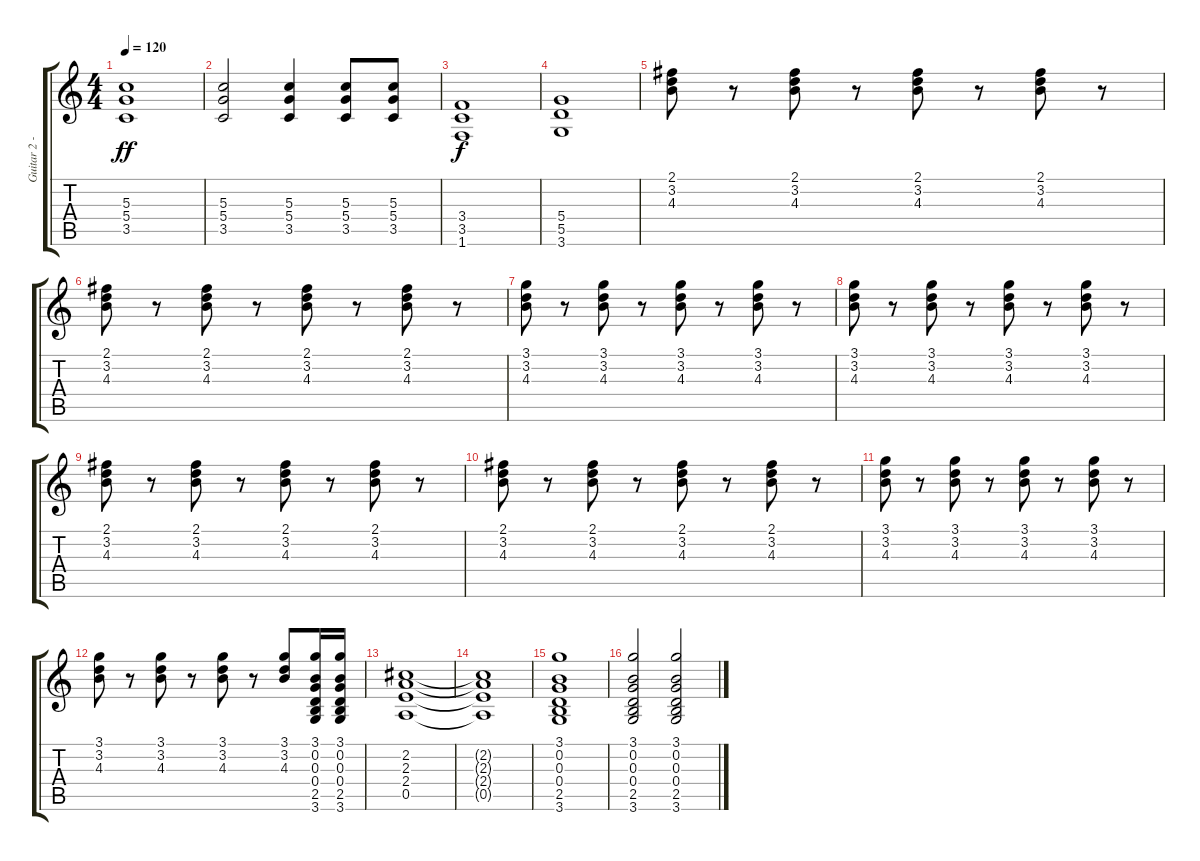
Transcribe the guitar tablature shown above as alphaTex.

\track ("Guitar 2 - Jerry Harrison" "Guitar 2 -") {instrument overdrivenguitar}
\staff {score tabs}
\tuning (E4 B3 G3 D3 A2 E2) {hide}
\ts (4 4)
\tempo 120
\clef g2
\ks c
(5.3 5.4 3.5).1{dy ff} |
(5.3 5.4 3.5).2 (5.3 5.4 3.5).4 (5.3 5.4 3.5).8 (5.3 5.4 3.5).8 |
(3.4 3.5 1.6).1{dy f} |
(5.4 5.5 3.6).1 |
(2.1 3.2 4.3).8 r.8 (2.1 3.2 4.3).8 r.8 (2.1 3.2 4.3).8 r.8 (2.1 3.2 4.3).8 r.8 |
(2.1 3.2 4.3).8 r.8 (2.1 3.2 4.3).8 r.8 (2.1 3.2 4.3).8 r.8 (2.1 3.2 4.3).8 r.8 |
(3.1 3.2 4.3).8 r.8 (3.1 3.2 4.3).8 r.8 (3.1 3.2 4.3).8 r.8 (3.1 3.2 4.3).8 r.8 |
(3.1 3.2 4.3).8 r.8 (3.1 3.2 4.3).8 r.8 (3.1 3.2 4.3).8 r.8 (3.1 3.2 4.3).8 r.8 |
(2.1 3.2 4.3).8 r.8 (2.1 3.2 4.3).8 r.8 (2.1 3.2 4.3).8 r.8 (2.1 3.2 4.3).8 r.8 |
(2.1 3.2 4.3).8 r.8 (2.1 3.2 4.3).8 r.8 (2.1 3.2 4.3).8 r.8 (2.1 3.2 4.3).8 r.8 |
(3.1 3.2 4.3).8 r.8 (3.1 3.2 4.3).8 r.8 (3.1 3.2 4.3).8 r.8 (3.1 3.2 4.3).8 r.8 |
(3.1 3.2 4.3).8 r.8 (3.1 3.2 4.3).8 r.8 (3.1 3.2 4.3).8 r.8 (3.1 3.2 4.3).8 (3.1 0.2 0.3 0.4 2.5 3.6).16 (3.1 0.2 0.3 0.4 2.5 3.6).16 |
(2.2 2.3 2.4 0.5).1 |
(2.2{t} 2.3{t} 2.4{t} 0.5{t}).1 |
(3.1 0.2 0.3 0.4 2.5 3.6).1 |
(3.1 0.2 0.3 0.4 2.5 3.6).2 (3.1 0.2 0.3 0.4 2.5 3.6).2
